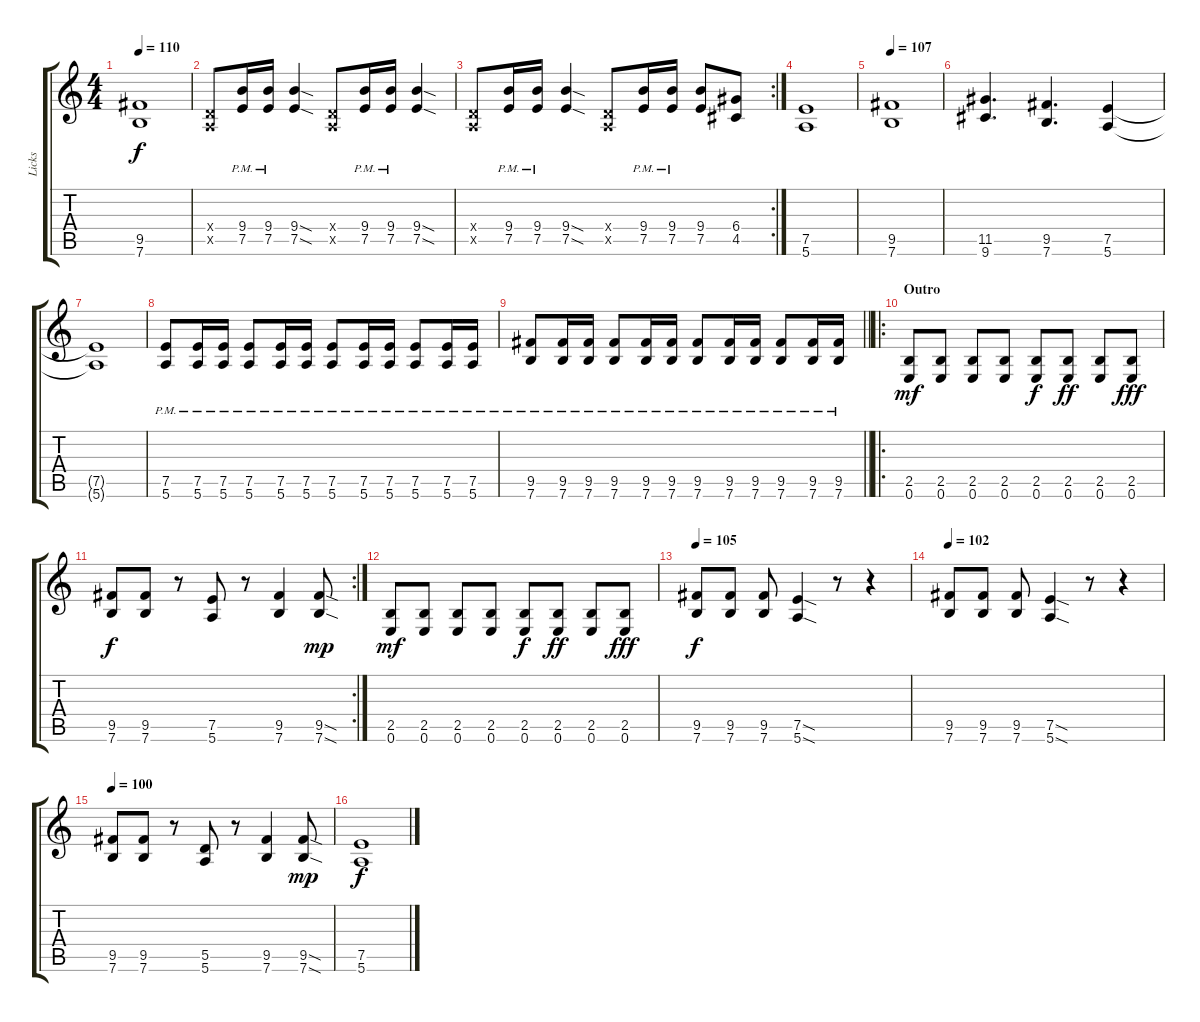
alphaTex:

\track ("Licks" "Licks") {instrument overdrivenguitar}
\staff {score tabs}
\tuning (E4 B3 G3 D3 A2 E2) {hide}
\ts (4 4)
\tempo 110
\clef g2
\ks c
(9.5 7.6).1{dy f} |
(0.4{x} 0.5{x}).8 (9.4{pm} 7.5{pm}).16 (9.4{pm} 7.5{pm}).16 (9.4{sod} 7.5{sod}).4 (0.4{x} 0.5{x}).8 (9.4{pm} 7.5{pm}).16 (9.4{pm} 7.5{pm}).16 (9.4{sod} 7.5{sod}).4 |
\rc 2
(0.4{x} 0.5{x}).8 (9.4{pm} 7.5{pm}).16 (9.4{pm} 7.5{pm}).16 (9.4{sod} 7.5{sod}).4 (0.4{x} 0.5{x}).8 (9.4{pm} 7.5{pm}).16 (9.4{pm} 7.5{pm}).16 (9.4 7.5).8 (6.4 4.5).8 |
(7.5 5.6).1 |
\tempo 107
(9.5 7.6).1 |
(11.5 9.6).4{d} (9.5 7.6).4{d} (7.5 5.6).4 |
(7.5{t} 5.6{t}).1 |
(7.5{pm} 5.6).8 (7.5{pm} 5.6).16 (7.5{pm} 5.6).16 (7.5{pm} 5.6).8 (7.5{pm} 5.6).16 (7.5{pm} 5.6).16 (7.5{pm} 5.6).8 (7.5{pm} 5.6).16 (7.5{pm} 5.6).16 (7.5{pm} 5.6).8 (7.5{pm} 5.6).16 (7.5{pm} 5.6).16 |
\barLineRight lightlight
(9.5 7.6{pm}).8 (9.5 7.6{pm}).16 (9.5 7.6{pm}).16 (9.5 7.6{pm}).8 (9.5 7.6{pm}).16 (9.5 7.6{pm}).16 (9.5 7.6{pm}).8 (9.5 7.6{pm}).16 (9.5 7.6{pm}).16 (9.5 7.6{pm}).8 (9.5 7.6{pm}).16 (9.5 7.6{pm}).16 |
\ro
\section ("" "Outro")
(2.5 0.6).8{dy mf} (2.5 0.6).8 (2.5 0.6).8 (2.5 0.6).8 (2.5 0.6).8{dy f} (2.5 0.6).8{dy ff} (2.5 0.6).8 (2.5 0.6).8{dy fff} |
\rc 2
(9.5 7.6).8{dy f} (9.5 7.6).8 r.8 (7.5 5.6).8 r.8 (9.5 7.6).4 (9.5{sod} 7.6{sod}).8{dy mp} |
(2.5 0.6).8{dy mf} (2.5 0.6).8 (2.5 0.6).8 (2.5 0.6).8 (2.5 0.6).8{dy f} (2.5 0.6).8{dy ff} (2.5 0.6).8 (2.5 0.6).8{dy fff} |
\tempo 105
(9.5 7.6).8{dy f} (9.5 7.6).8 (9.5 7.6).8 (7.5{sod} 5.6{sod}).4 r.8 r.4 |
\tempo 102
(9.5 7.6).8 (9.5 7.6).8 (9.5 7.6).8 (7.5{sod} 5.6{sod}).4 r.8 r.4 |
\tempo 100
(9.5 7.6).8 (9.5 7.6).8 r.8 (5.5 5.6).8 r.8 (9.5 7.6).4 (9.5{sod} 7.6{sod}).8{dy mp} |
(7.5 5.6).1{dy f}
